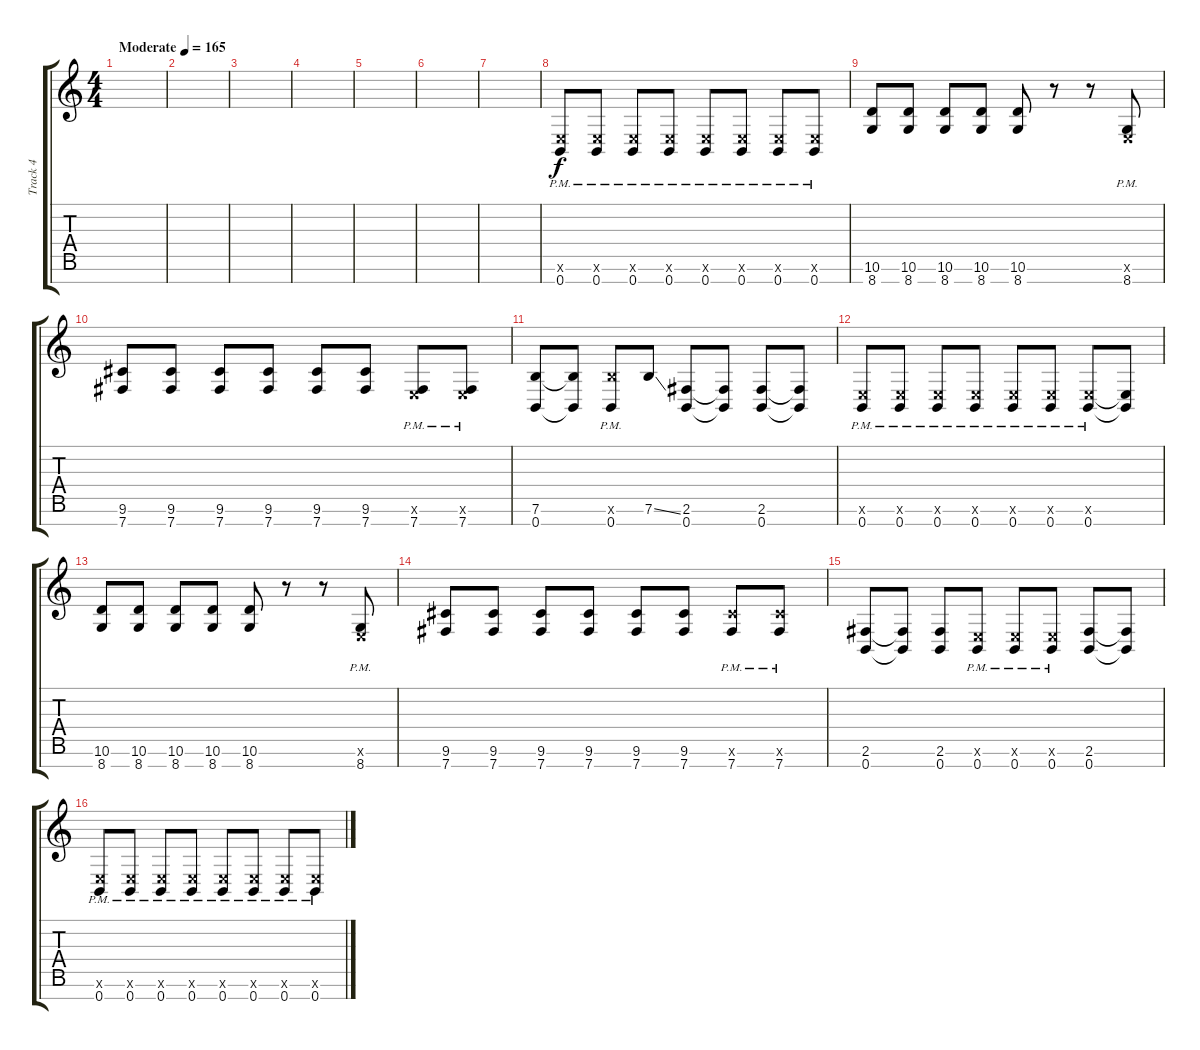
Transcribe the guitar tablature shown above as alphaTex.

\track ("Track 4" "Track 4") {instrument overdrivenguitar}
\staff {score tabs}
\tuning (E4 B3 G3 D3 A2 E2 B1) {hide}
\ts (4 4)
\tempo (165 "Moderate")
\clef g2
\ks c
|
|
|
|
|
|
|
(0.6{x} 0.7{pm}).8 (0.6{x} 0.7{pm}).8 (0.6{x} 0.7{pm}).8 (0.6{x} 0.7{pm}).8 (0.6{x} 0.7{pm}).8 (0.6{x} 0.7{pm}).8 (0.6{x} 0.7{pm}).8 (0.6{x} 0.7{pm}).8 |
(10.6 8.7).8 (10.6 8.7).8 (10.6 8.7).8 (10.6 8.7).8 (10.6 8.7).8 r.8 r.8 (0.6{x} 8.7{pm}).8 |
(9.6 7.7).8 (9.6 7.7).8 (9.6 7.7).8 (9.6 7.7).8 (9.6 7.7).8 (9.6 7.7).8 (0.6{x} 7.7{pm}).8 (0.6{x} 7.7{pm}).8 |
(7.6 0.7).8 (7.6{t} 0.7{t}).8 (7.6{x} 0.7{pm}).8 7.6{ss}.8 (2.6 0.7).8 (2.6{t} 0.7{t}).8 (2.6 0.7).8 (2.6{t} 0.7{t}).8 |
(0.6{x} 0.7{pm}).8 (0.6{x} 0.7{pm}).8 (0.6{x} 0.7{pm}).8 (0.6{x} 0.7{pm}).8 (0.6{x} 0.7{pm}).8 (0.6{x} 0.7{pm}).8 (0.6{x} 0.7{pm}).8 (0.6{t} 0.7{t}).8 |
(10.6 8.7).8 (10.6 8.7).8 (10.6 8.7).8 (10.6 8.7).8 (10.6 8.7).8 r.8 r.8 (0.6{x} 8.7{pm}).8 |
(9.6 7.7).8 (9.6 7.7).8 (9.6 7.7).8 (9.6 7.7).8 (9.6 7.7).8 (9.6 7.7).8 (9.6{x} 7.7{pm}).8 (9.6{x} 7.7{pm}).8 |
(2.6 0.7).8 (2.6{t} 0.7{t}).8 (2.6 0.7).8 (0.6{x} 0.7{pm}).8 (0.6{x} 0.7{pm}).8 (0.6{x} 0.7{pm}).8 (2.6 0.7).8 (2.6{t} 0.7{t}).8 |
(0.6{x} 0.7{pm}).8 (0.6{x} 0.7{pm}).8 (0.6{x} 0.7{pm}).8 (0.6{x} 0.7{pm}).8 (0.6{x} 0.7{pm}).8 (0.6{x} 0.7{pm}).8 (0.6{x} 0.7{pm}).8 (0.6{x} 0.7{pm}).8
